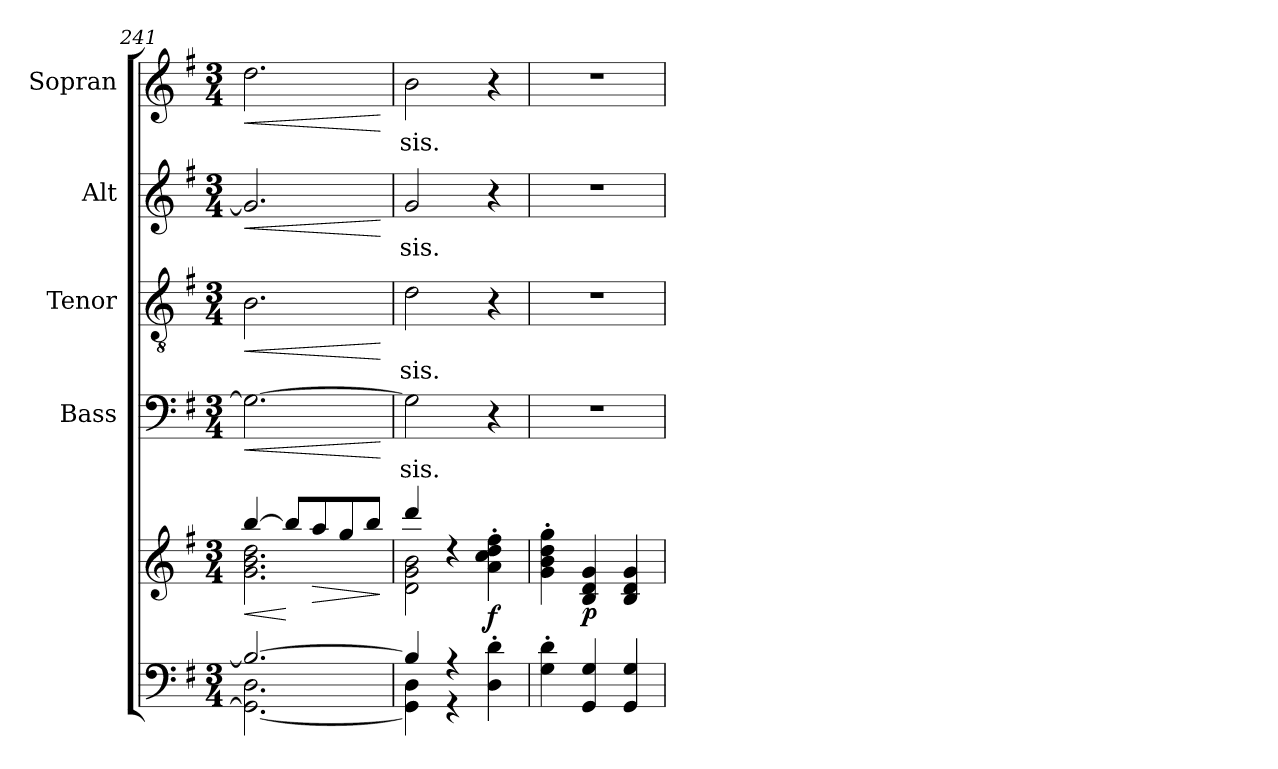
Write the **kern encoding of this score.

**kern	**kern	**dynam	**kern	**text	**dynam	**kern	**text	**dynam	**kern	**text	**dynam	**kern	**text	**dynam
*part5	*part5	*part5	*part4	*part4	*part4	*part3	*part3	*part3	*part2	*part2	*part2	*part1	*part1	*part1
*staff6	*staff5	*staff5/6	*staff4	*staff4	*staff4	*staff3	*staff3	*staff3	*staff2	*staff2	*staff2	*staff1	*staff1	*staff1
*	*	*	*I"Bass	*	*	*I"Tenor	*	*	*I"Alt	*	*	*I"Sopran	*	*
*	*	*	*I'B.	*	*	*I'T.	*	*	*I'A.	*	*	*I'S.	*	*
*clefF4	*clefG2	*	*clefF4	*	*	*clefGv2	*	*	*clefG2	*	*	*clefG2	*	*
*k[f#]	*k[f#]	*	*k[f#]	*	*	*k[f#]	*	*	*k[f#]	*	*	*k[f#]	*	*
*G:	*G:	*	*G:	*	*	*G:	*	*	*G:	*	*	*G:	*	*
*M3/4	*M3/4	*	*M3/4	*	*	*M3/4	*	*	*M3/4	*	*	*M3/4	*	*
=241	=241	=241	=241	=241	=241	=241	=241	=241	=241	=241	=241	=241	=241	=241
*^	*	*	*	*	*	*	*	*	*	*	*	*	*	*
!	!	!	!LO:HP:b	!	!	!LO:HP:b	!	!	!	!	!	!	!	!	!
*	*	*^	*	*	*	*	*	*	*	*	*	*	*	*	*
!	!	!	!	!	!	!	!LO:HP:n=1:b	!	!	!LO:HP:b	!	!	!	!	!	!
!	!	!	!	!	!	!	!	!	!	!LO:HP:n=1:b	!	!	!LO:HP:b	!	!	!
!	!	!	!	!	!	!	!	!	!	!	!	!	!LO:HP:n=1:b	!	!	!LO:HP:b
!	!	!	!	!	!	!	!	!	!	!	!	!	!	!	!	!LO:HP:n=1:b
2.B/_	2.GG\_ 2.D\	[>4bb/	2.g\ 2.b\ 2.dd\	<	2.G\_	.	< >	2.B\	.	< >	2.g/]	.	< >	2.dd\	.	< >
.	.	8bb/L]	.	[	.	.	.	.	.	.	.	.	.	.	.	.
!	!	!	!	!LO:HP:b	!	!	!	!	!	!	!	!	!	!	!	!
.	.	8aa/	.	>	.	.	.	.	.	.	.	.	.	.	.	.
.	.	8gg/	.	.	.	.	.	.	.	.	.	.	.	.	.	.
.	.	8bb/J	.	.	.	.	.	.	.	.	.	.	.	.	.	.
*v	*v	*	*	*	*	*	*	*	*	*	*	*	*	*	*	*
*	*v	*v	*	*	*	*	*	*	*	*	*	*	*	*	*
.	.	]	.	.	[	.	.	[	.	.	[	.	.	[
=242	=242	=242	=242	=242	=242	=242	=242	=242	=242	=242	=242	=242	=242	=242
*^	*^	*	*	*	*	*	*	*	*	*	*	*	*	*
!	!	!	!	!	!	!LO:LY:b	!	!	!LO:LY:b	!	!	!LO:LY:b	!	!	!LO:LY:b	!
4B/]	4GG\] 4D\	4ddd/	2d\ 2g\ 2b\	.	2G\]	-sis.	.	2d\	-sis.	.	2g/	-sis.	.	2b\	-sis.	.
4r	4r	4rdd	.	.	.	.	.	.	.	.	.	.	.	.	.	.
!	!	!	!	!LO:DY:b	!	!	!	!	!	!	!	!	!	!	!	!
4D\'> 4d\'>	4ryy	4a\'> 4cc\'> 4dd\'> 4ff#\'>	4ryy	f	4r	.	]	4r	.	]	4r	.	]	4r	.	]
*v	*v	*	*	*	*	*	*	*	*	*	*	*	*	*	*	*
*	*v	*v	*	*	*	*	*	*	*	*	*	*	*	*	*
=243	=243	=243	=243	=243	=243	=243	=243	=243	=243	=243	=243	=243	=243	=243
4G\'> 4d\'>	4g\'> 4b\'> 4dd\'> 4gg\'>	.	2.r	.	.	2.r	.	.	2.r	.	.	2.r	.	.
!	!	!LO:DY:b	!	!	!	!	!	!	!	!	!	!	!	!
4GG/ 4G/	4B/ 4d/ 4g/	p	.	.	.	.	.	.	.	.	.	.	.	.
4GG/ 4G/	4B/ 4d/ 4g/	.	.	.	.	.	.	.	.	.	.	.	.	.
=	=	=	=	=	=	=	=	=	=	=	=	=	=	=
*-	*-	*-	*-	*-	*-	*-	*-	*-	*-	*-	*-	*-	*-	*-
